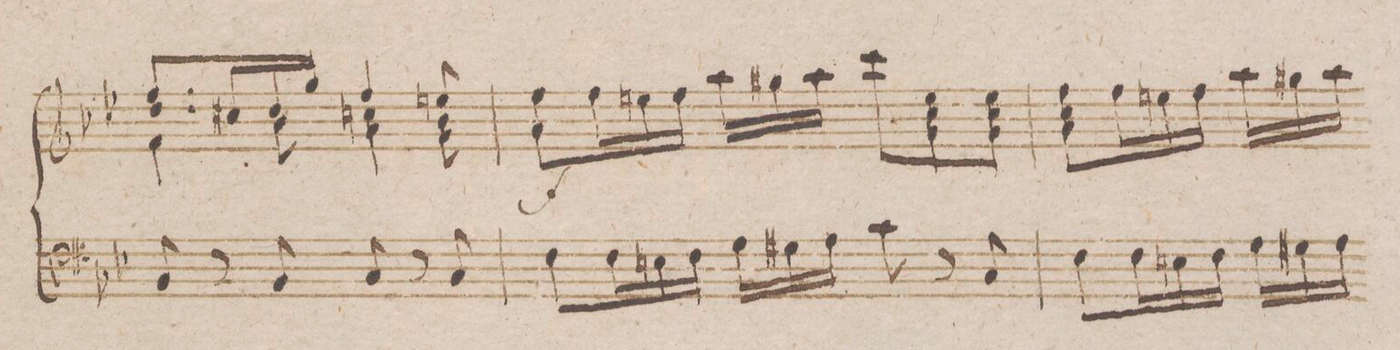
**kern
*I"Organo.
*clefF4
*k[b-e-]
*M6/8
8BB-/
8r
8BB-/
8C/
8r
8C/
=42
8F\L
*Xtuplet
24F\L
24En\
24F\JJ
24A\LL
24G#X\
24A\JJ
8c\
8r
8C/
=43
8F\L
24F\L
24En\
24F\JJ
24A\LL
24G#X\
24A\JJ
*-
